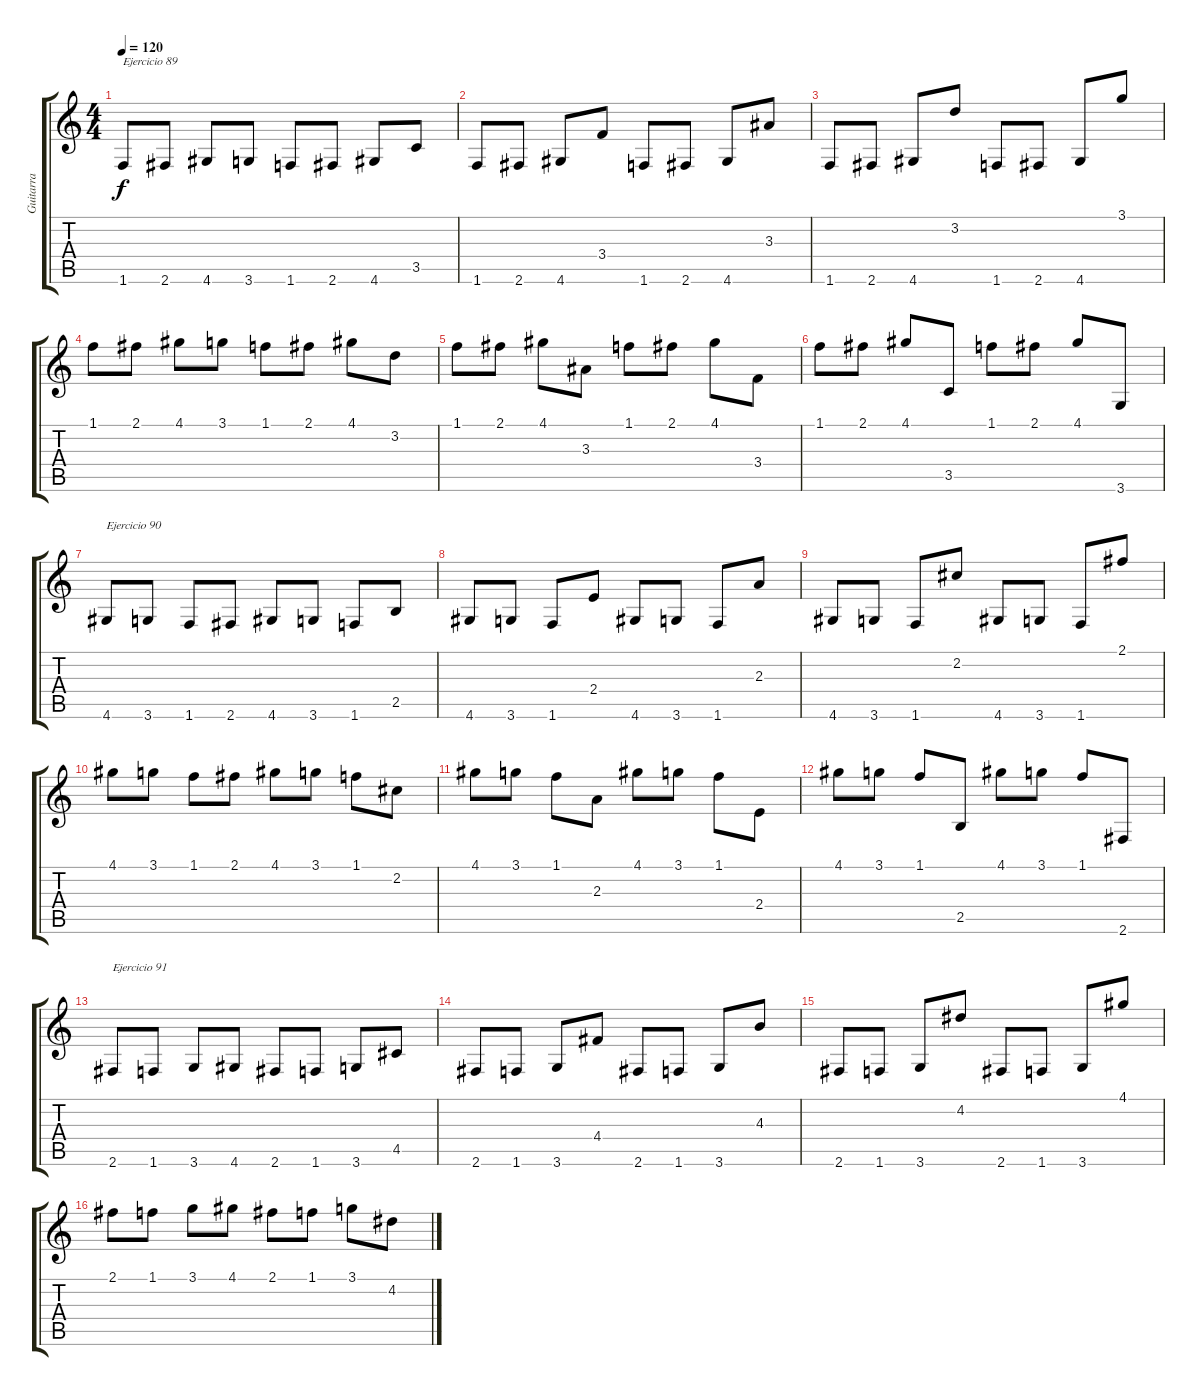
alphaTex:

\track ("Guitarra " "Guitarra ") {instrument acousticguitarnylon}
\staff {score tabs}
\tuning (E4 B3 G3 D3 A2 E2) {hide}
\ts (4 4)
\tempo 120
\clef g2
\ks c
1.6.8{txt "Ejercicio 89" dy f} 2.6.8 4.6.8 3.6.8 1.6.8 2.6.8 4.6.8 3.5.8 |
1.6.8 2.6.8 4.6.8 3.4.8 1.6.8 2.6.8 4.6.8 3.3.8 |
1.6.8 2.6.8 4.6.8 3.2.8 1.6.8 2.6.8 4.6.8 3.1.8 |
1.1.8 2.1.8 4.1.8 3.1.8 1.1.8 2.1.8 4.1.8 3.2.8 |
1.1.8 2.1.8 4.1.8 3.3.8 1.1.8 2.1.8 4.1.8 3.4.8 |
1.1.8 2.1.8 4.1.8 3.5.8 1.1.8 2.1.8 4.1.8 3.6.8 |
4.6.8{txt "Ejercicio 90"} 3.6.8 1.6.8 2.6.8 4.6.8 3.6.8 1.6.8 2.5.8 |
4.6.8 3.6.8 1.6.8 2.4.8 4.6.8 3.6.8 1.6.8 2.3.8 |
4.6.8 3.6.8 1.6.8 2.2.8 4.6.8 3.6.8 1.6.8 2.1.8 |
4.1.8 3.1.8 1.1.8 2.1.8 4.1.8 3.1.8 1.1.8 2.2.8 |
4.1.8 3.1.8 1.1.8 2.3.8 4.1.8 3.1.8 1.1.8 2.4.8 |
4.1.8 3.1.8 1.1.8 2.5.8 4.1.8 3.1.8 1.1.8 2.6.8 |
2.6.8{txt "Ejercicio 91"} 1.6.8 3.6.8 4.6.8 2.6.8 1.6.8 3.6.8 4.5.8 |
2.6.8 1.6.8 3.6.8 4.4.8 2.6.8 1.6.8 3.6.8 4.3.8 |
2.6.8 1.6.8 3.6.8 4.2.8 2.6.8 1.6.8 3.6.8 4.1.8 |
2.1.8 1.1.8 3.1.8 4.1.8 2.1.8 1.1.8 3.1.8 4.2.8
